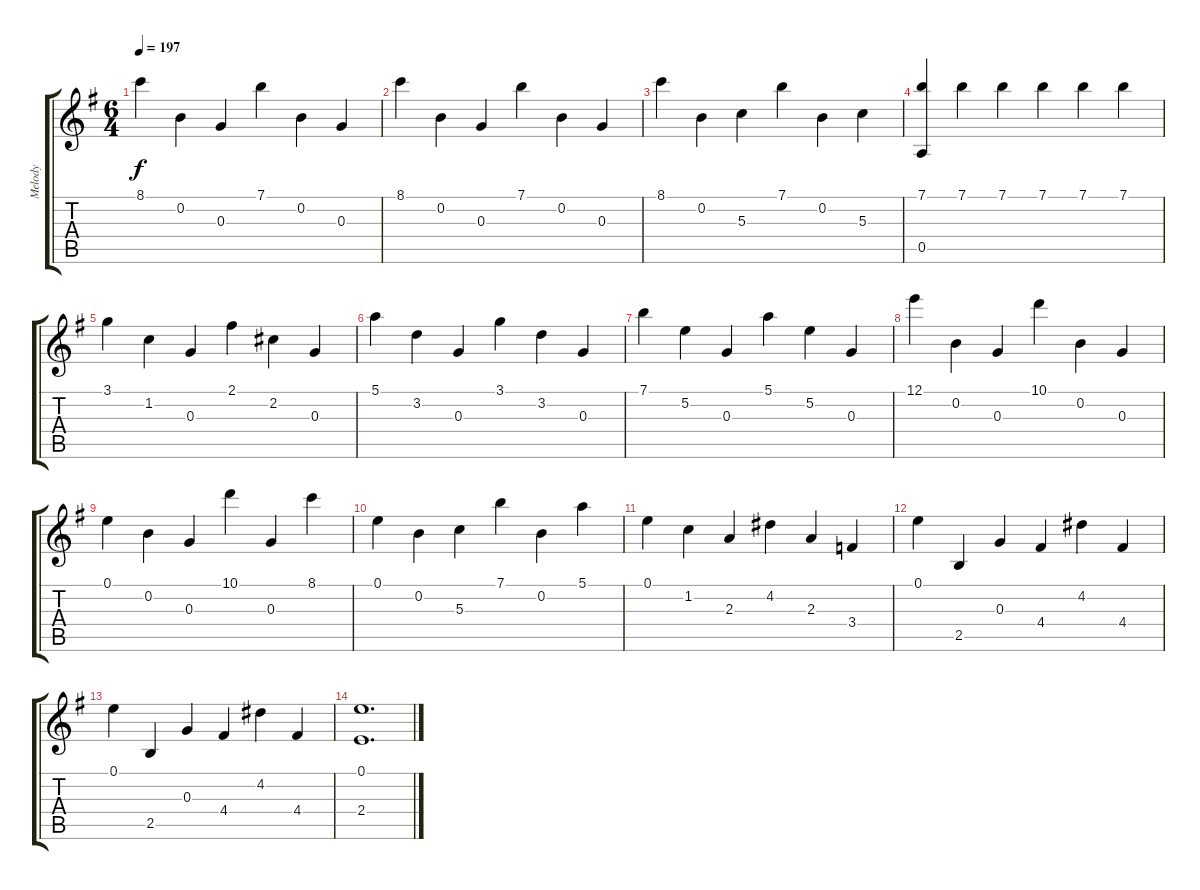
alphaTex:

\track ("Melody" "Melody") {instrument acousticguitarnylon}
\staff {score tabs}
\tuning (E4 B3 G3 D3 A2 E2) {hide}
\ts (6 4)
\tempo 197
\clef g2
\ks g
8.1.4{dy f} 0.2.4 0.3.4 7.1.4 0.2.4 0.3.4 |
8.1.4 0.2.4 0.3.4 7.1.4 0.2.4 0.3.4 |
8.1.4 0.2.4 5.3.4 7.1.4 0.2.4 5.3.4 |
(7.1 0.5).4 7.1.4 7.1.4 7.1.4 7.1.4 7.1.4 |
3.1.4 1.2.4 0.3.4 2.1.4 2.2.4 0.3.4 |
5.1.4 3.2.4 0.3.4 3.1.4 3.2.4 0.3.4 |
7.1.4 5.2.4 0.3.4 5.1.4 5.2.4 0.3.4 |
12.1.4 0.2.4 0.3.4 10.1.4 0.2.4 0.3.4 |
0.1.4 0.2.4 0.3.4 10.1.4 0.3.4 8.1.4 |
0.1.4 0.2.4 5.3.4 7.1.4 0.2.4 5.1.4 |
0.1.4 1.2.4 2.3.4 4.2.4 2.3.4 3.4.4 |
0.1.4 2.5.4 0.3.4 4.4.4 4.2.4 4.4.4 |
0.1.4 2.5.4 0.3.4 4.4.4 4.2.4 4.4.4 |
(0.1 2.4).1{d}
